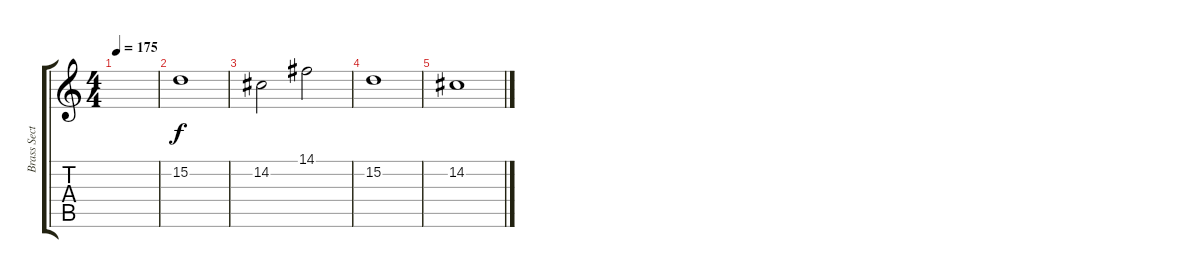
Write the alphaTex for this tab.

\track ("Brass Section" "Brass Sect") {instrument brasssection}
\staff {score tabs}
\tuning (E4 B3 G3 D3 A2 D2) {hide}
\ts (4 4)
\tempo 175
\clef g2
\ks c
|
15.2.1 |
14.2.2 14.1.2 |
15.2.1 |
14.2.1
